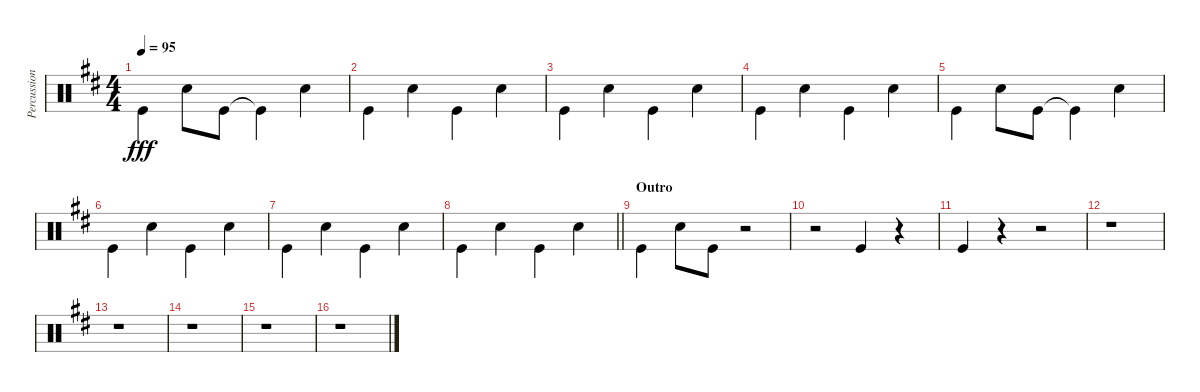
\track ("Percussion" "Percussion") {instrument percussion}
\staff {score}
\articulation defaults
\ts (4 4)
\tempo 95
\clef neutral
\ks d "Kick (hit)".4{dy fff beam Down} "Electric Snare (hit)".8{beam Down} "Kick (hit)".8{beam Down} "Kick (hit)"{t}.4{beam Down} "Electric Snare (hit)".4
|
"Kick (hit)".4{beam Down} "Electric Snare (hit)".4 "Kick (hit)".4{beam Down} "Electric Snare (hit)".4 |
"Kick (hit)".4{beam Down} "Electric Snare (hit)".4 "Kick (hit)".4{beam Down} "Electric Snare (hit)".4 |
"Kick (hit)".4{beam Down} "Electric Snare (hit)".4 "Kick (hit)".4{beam Down} "Electric Snare (hit)".4 |
"Kick (hit)".4{beam Down} "Electric Snare (hit)".8{beam Down} "Kick (hit)".8{beam Down} "Kick (hit)"{t}.4{beam Down} "Electric Snare (hit)".4 |
"Kick (hit)".4{beam Down} "Electric Snare (hit)".4 "Kick (hit)".4{beam Down} "Electric Snare (hit)".4 |
"Kick (hit)".4{beam Down} "Electric Snare (hit)".4 "Kick (hit)".4{beam Down} "Electric Snare (hit)".4 |
\barLineRight lightlight "Kick (hit)".4{beam Down} "Electric Snare (hit)".4 "Kick (hit)".4{beam Down} "Electric Snare (hit)".4
|
\section ("" "Outro")
"Kick (hit)".4{beam Down} "Electric Snare (hit)".8{beam Down} "Kick (hit)".8{beam Down} r.2 |
r.2 "Kick (hit)".4 r.4 |
"Kick (hit)".4 r.4 r.2 |
r.1 |
r.1 |
r.1 |
r.1 |
r.1
